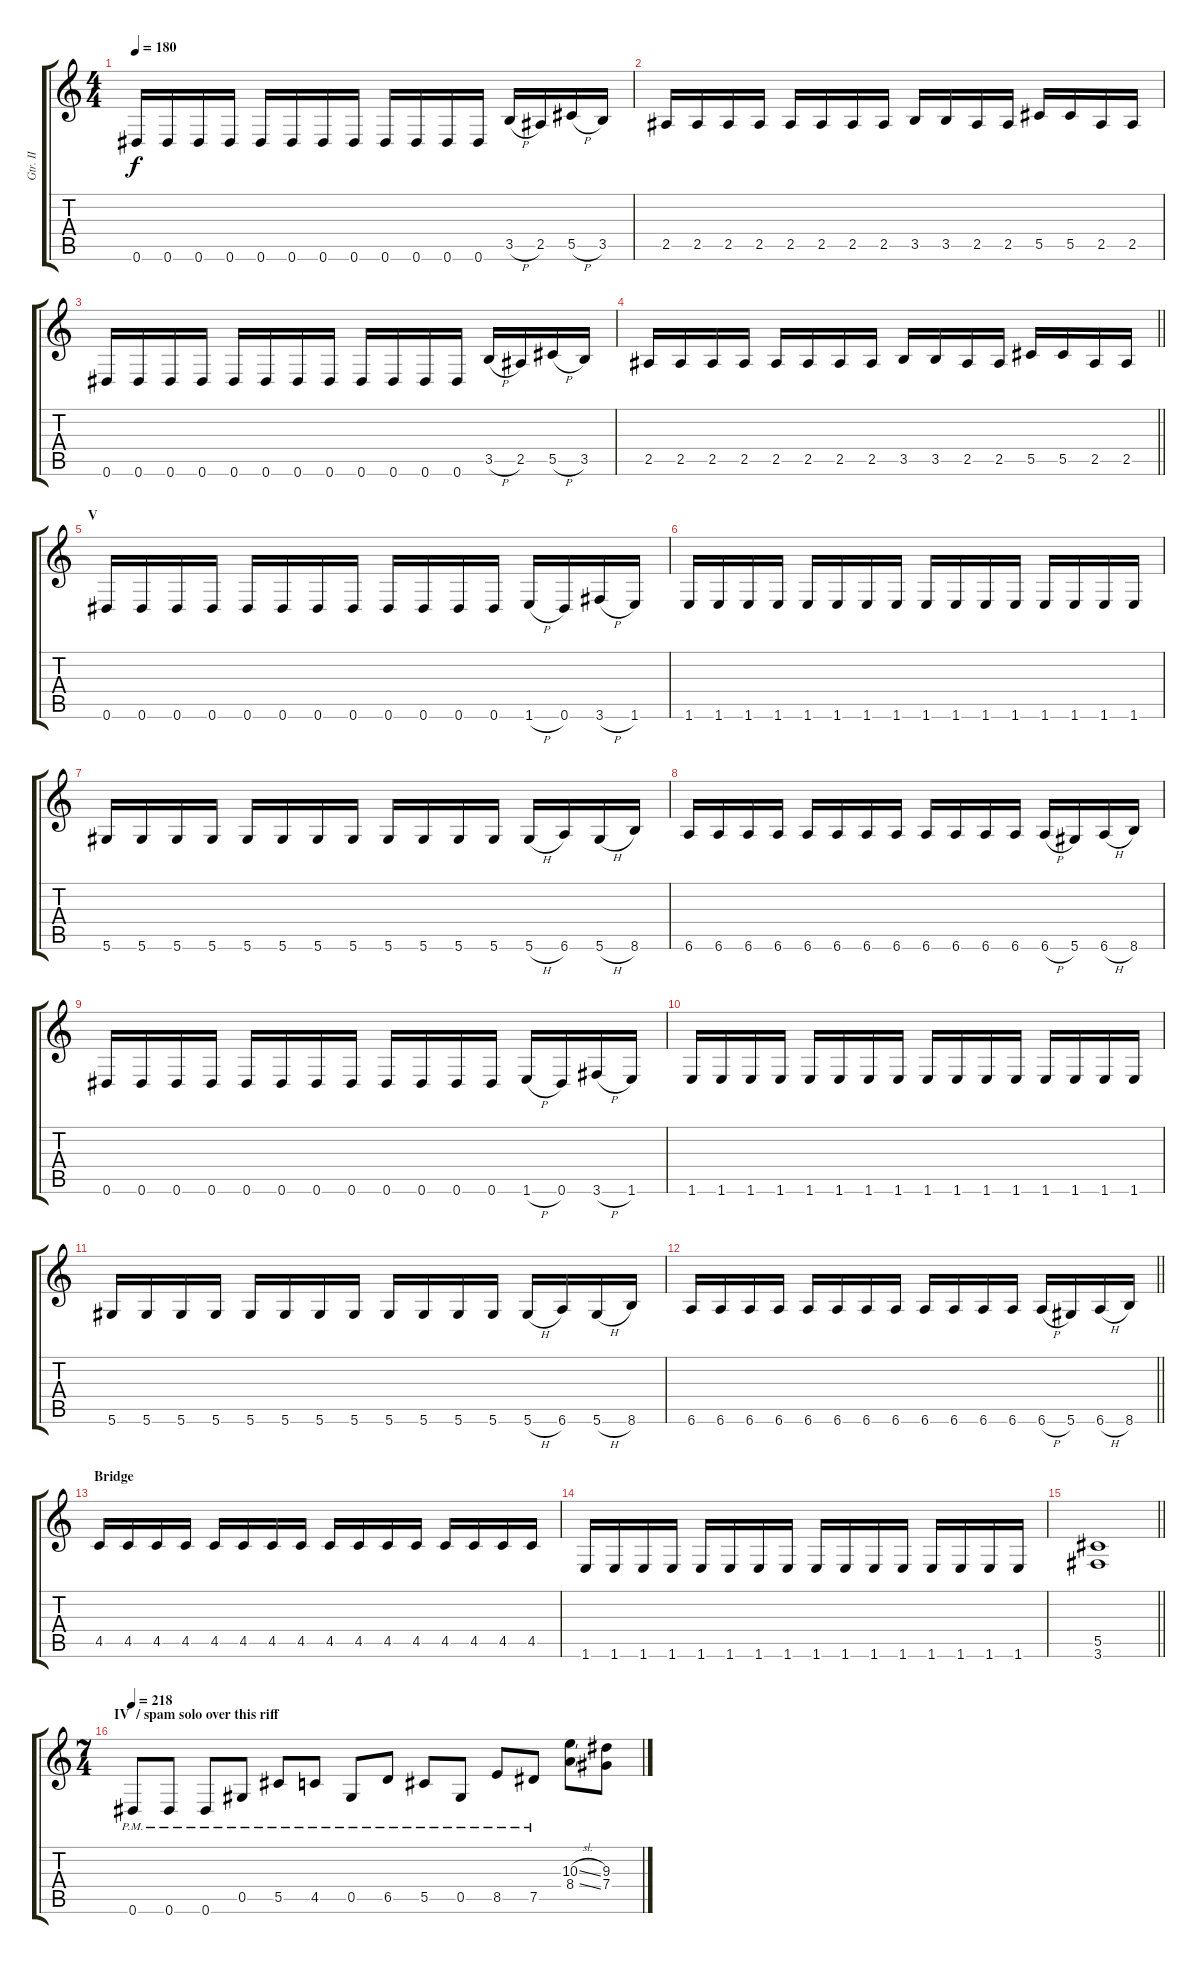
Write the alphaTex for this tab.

\track ("Gtr. II" "Gtr. II") {instrument distortionguitar}
\staff {score tabs}
\tuning (Eb4 Bb3 Gb3 Db3 Ab2 Eb2) {hide}
\ts (4 4)
\tempo 180
\clef g2
\ks c
0.6.16{dy f} 0.6.16 0.6.16 0.6.16 0.6.16 0.6.16 0.6.16 0.6.16 0.6.16 0.6.16 0.6.16 0.6.16 3.5{h}.16 2.5.16 5.5{h}.16 3.5.16 |
2.5.16 2.5.16 2.5.16 2.5.16 2.5.16 2.5.16 2.5.16 2.5.16 3.5.16 3.5.16 2.5.16 2.5.16 5.5.16 5.5.16 2.5.16 2.5.16 |
0.6.16 0.6.16 0.6.16 0.6.16 0.6.16 0.6.16 0.6.16 0.6.16 0.6.16 0.6.16 0.6.16 0.6.16 3.5{h}.16 2.5.16 5.5{h}.16 3.5.16 |
\barLineRight lightlight
2.5.16 2.5.16 2.5.16 2.5.16 2.5.16 2.5.16 2.5.16 2.5.16 3.5.16 3.5.16 2.5.16 2.5.16 5.5.16 5.5.16 2.5.16 2.5.16 |
\section ("" "V")
0.6.16 0.6.16 0.6.16 0.6.16 0.6.16 0.6.16 0.6.16 0.6.16 0.6.16 0.6.16 0.6.16 0.6.16 1.6{h}.16 0.6.16 3.6{h}.16 1.6.16 |
1.6.16 1.6.16 1.6.16 1.6.16 1.6.16 1.6.16 1.6.16 1.6.16 1.6.16 1.6.16 1.6.16 1.6.16 1.6.16 1.6.16 1.6.16 1.6.16 |
5.6.16 5.6.16 5.6.16 5.6.16 5.6.16 5.6.16 5.6.16 5.6.16 5.6.16 5.6.16 5.6.16 5.6.16 5.6{h}.16 6.6.16 5.6{h}.16 8.6.16 |
6.6.16 6.6.16 6.6.16 6.6.16 6.6.16 6.6.16 6.6.16 6.6.16 6.6.16 6.6.16 6.6.16 6.6.16 6.6{h}.16 5.6.16 6.6{h}.16 8.6.16 |
0.6.16 0.6.16 0.6.16 0.6.16 0.6.16 0.6.16 0.6.16 0.6.16 0.6.16 0.6.16 0.6.16 0.6.16 1.6{h}.16 0.6.16 3.6{h}.16 1.6.16 |
1.6.16 1.6.16 1.6.16 1.6.16 1.6.16 1.6.16 1.6.16 1.6.16 1.6.16 1.6.16 1.6.16 1.6.16 1.6.16 1.6.16 1.6.16 1.6.16 |
5.6.16 5.6.16 5.6.16 5.6.16 5.6.16 5.6.16 5.6.16 5.6.16 5.6.16 5.6.16 5.6.16 5.6.16 5.6{h}.16 6.6.16 5.6{h}.16 8.6.16 |
\barLineRight lightlight
6.6.16 6.6.16 6.6.16 6.6.16 6.6.16 6.6.16 6.6.16 6.6.16 6.6.16 6.6.16 6.6.16 6.6.16 6.6{h}.16 5.6.16 6.6{h}.16 8.6.16 |
\section ("" "Bridge")
4.5.16 4.5.16 4.5.16 4.5.16 4.5.16 4.5.16 4.5.16 4.5.16 4.5.16 4.5.16 4.5.16 4.5.16 4.5.16 4.5.16 4.5.16 4.5.16 |
1.6.16 1.6.16 1.6.16 1.6.16 1.6.16 1.6.16 1.6.16 1.6.16 1.6.16 1.6.16 1.6.16 1.6.16 1.6.16 1.6.16 1.6.16 1.6.16 |
\barLineRight lightlight
(5.5 3.6).1 |
\ts (7 4)
\section ("" "IV  / spam solo over this riff")
\tempo 218
0.6{pm}.8 0.6{pm}.8 0.6{pm}.8 0.5{pm}.8 5.5{pm}.8 4.5{pm}.8 0.5{pm}.8 6.5{pm}.8 5.5{pm}.8 0.5{pm}.8 8.5{pm}.8 7.5{pm}.8 (10.3{sl} 8.4{sl}).8 (9.3 7.4).8
